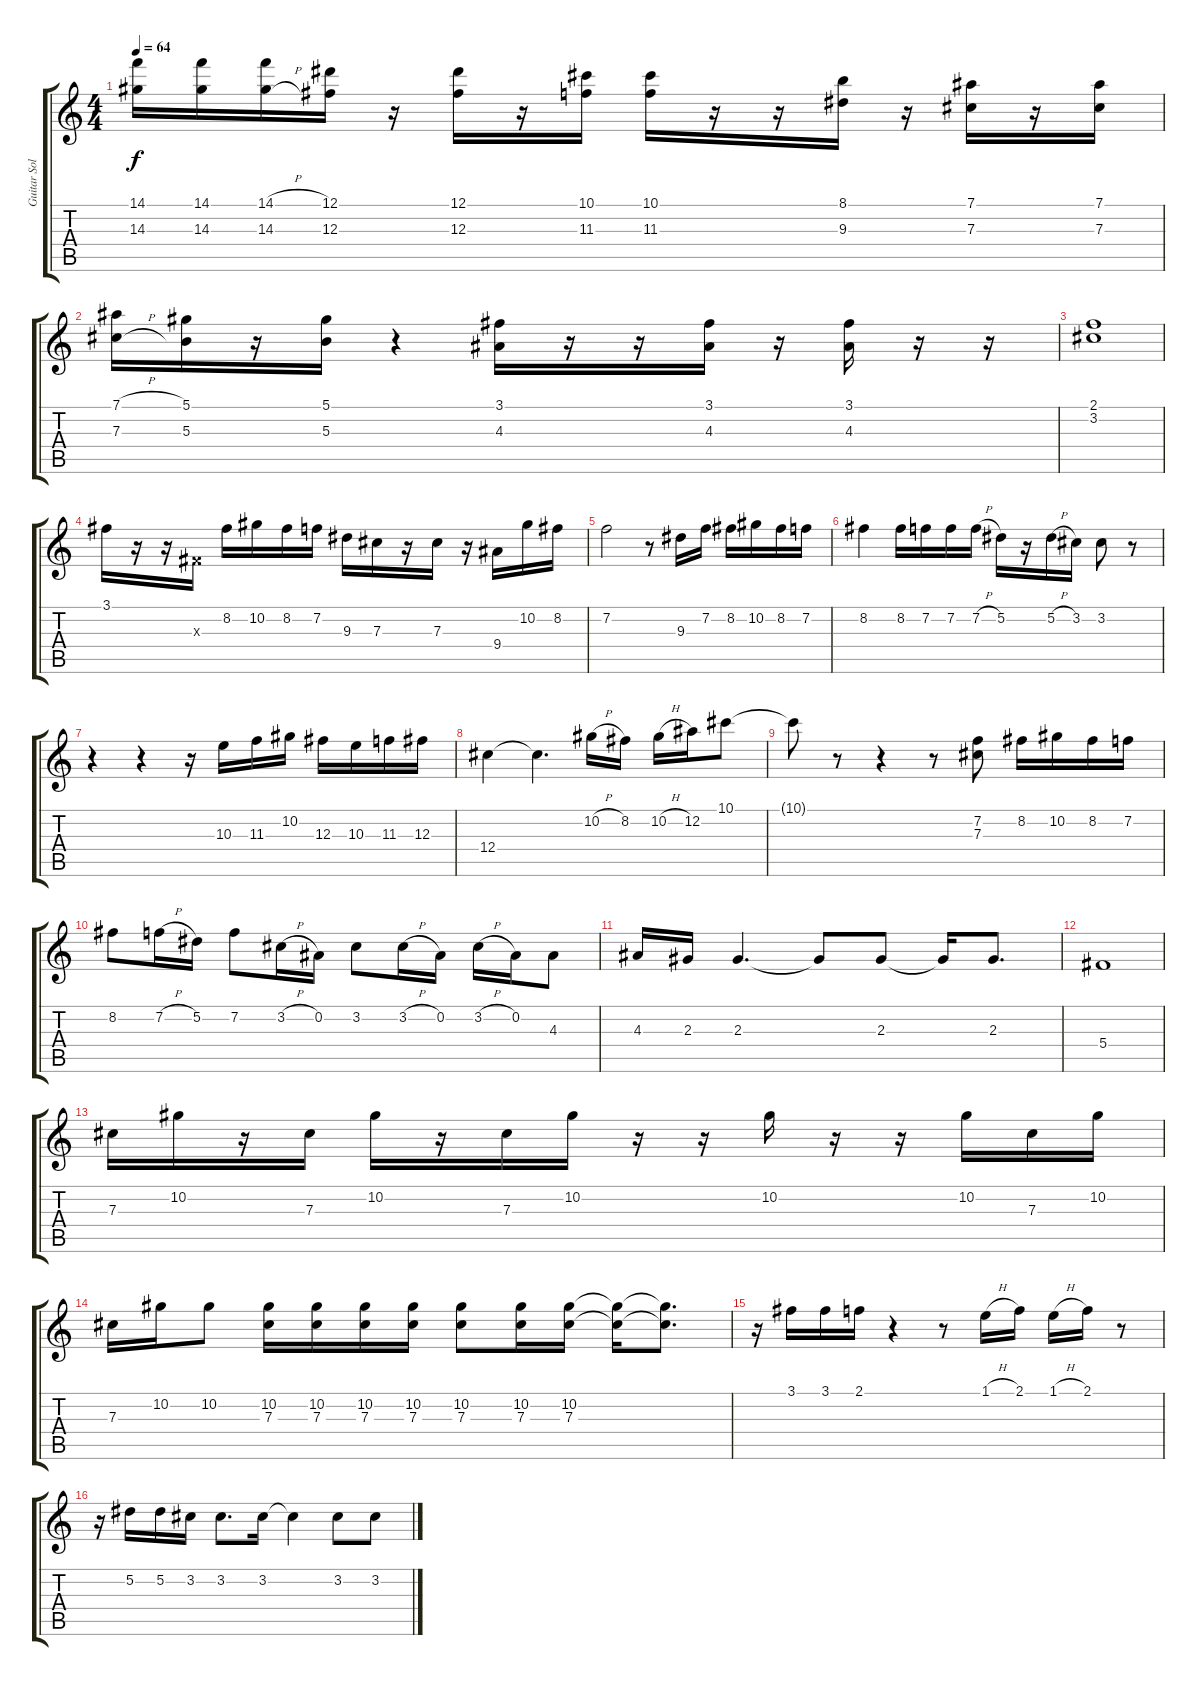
\track ("Guitar Solo" "Guitar Sol") {instrument acousticguitarsteel}
\staff {score tabs}
\tuning (Eb4 Bb3 Gb3 Db3 Ab2 Eb2) {hide}
\ts (4 4)
\tempo 64
\clef g2
\ks c
(14.1 14.3).16{dy f} (14.1 14.3).16 (14.1{h} 14.3{h}).16 (12.1 12.3).16 r.16 (12.1 12.3).16 r.16 (10.1 11.3).16 (10.1 11.3).16 r.16 r.16 (8.1 9.3).16 r.16 (7.1 7.3).16 r.16 (7.1 7.3).16 |
(7.1{h} 7.3{h}).16 (5.1 5.3).16 r.16 (5.1 5.3).16 r.4 (3.1 4.3).16 r.16 r.16 (3.1 4.3).16 r.16 (3.1 4.3).16 r.16 r.16 |
(2.1 3.2).1 |
3.1.16 r.16 r.16 0.3{x}.16 8.2.16 10.2.16 8.2.16 7.2.16 9.3.16 7.3.16 r.16 7.3.16 r.16 9.4.16 10.2.16 8.2.16 |
7.2.2 r.8 9.3.16 7.2.16 8.2.16 10.2.16 8.2.16 7.2.16 |
8.2.4 8.2.16 7.2.16 7.2.16 7.2{h}.16 5.2.16 r.16 5.2{h}.16 3.2.16 3.2.8 r.8 |
r.4 r.4 r.16 10.3.16 11.3.16 10.2.16 12.3.16 10.3.16 11.3.16 12.3.16 |
12.4.4 12.4{t}.4{d} 10.2{h}.16 8.2.16 10.2{h}.16 12.2.16 10.1.8 |
10.1{t}.8 r.8 r.4 r.8 (7.2 7.3).8 8.2.16 10.2.16 8.2.16 7.2.16 |
8.2.8 7.2{h}.16 5.2.16 7.2.8 3.2{h}.16 0.2.16 3.2.8 3.2{h}.16 0.2.16 3.2{h}.16 0.2.16 4.3.8 |
4.3.16 2.3.16 2.3.4{d} 2.3{t}.8 2.3.8 2.3{t}.16 2.3.8{d} |
5.4.1 |
7.3.16 10.2.16 r.16 7.3.16 10.2.16 r.16 7.3.16 10.2.16 r.16 r.16 10.2.16 r.16 r.16 10.2.16 7.3.16 10.2.16 |
7.3.16 10.2.16 10.2.8 (10.2 7.3).16 (10.2 7.3).16 (10.2 7.3).16 (10.2 7.3).16 (10.2 7.3).8 (10.2 7.3).16 (10.2 7.3).16 (10.2{t} 7.3{t}).16 (10.2{t} 7.3{t}).8{d} |
r.16 3.1.16 3.1.16 2.1.16 r.4 r.8 1.1{h}.16 2.1.16 1.1{h}.16 2.1.16 r.8 |
r.16 5.2.16 5.2.16 3.2.16 3.2.8{d} 3.2.16 3.2{t}.4 3.2.8 3.2.8
